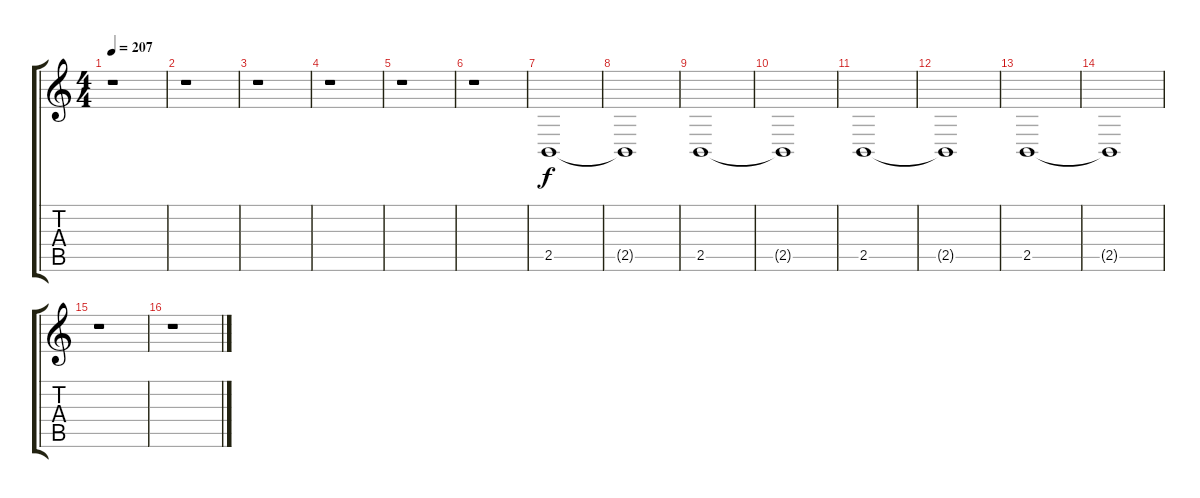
\track "" {instrument choiraahs}
\staff {score tabs}
\tuning (E4 B3 G3 D3 A2 E2) {hide}
\ts (4 4)
\tempo 207
\clef g2
\ks c
r.1{dy f instrument choiraahs} |
r.1 |
r.1 |
r.1 |
r.1 |
r.1 |
2.5.1{instrument fx7echoes} |
2.5{t}.1 |
2.5.1 |
2.5{t}.1 |
2.5.1 |
2.5{t}.1 |
2.5.1 |
2.5{t}.1 |
r.1 |
r.1
